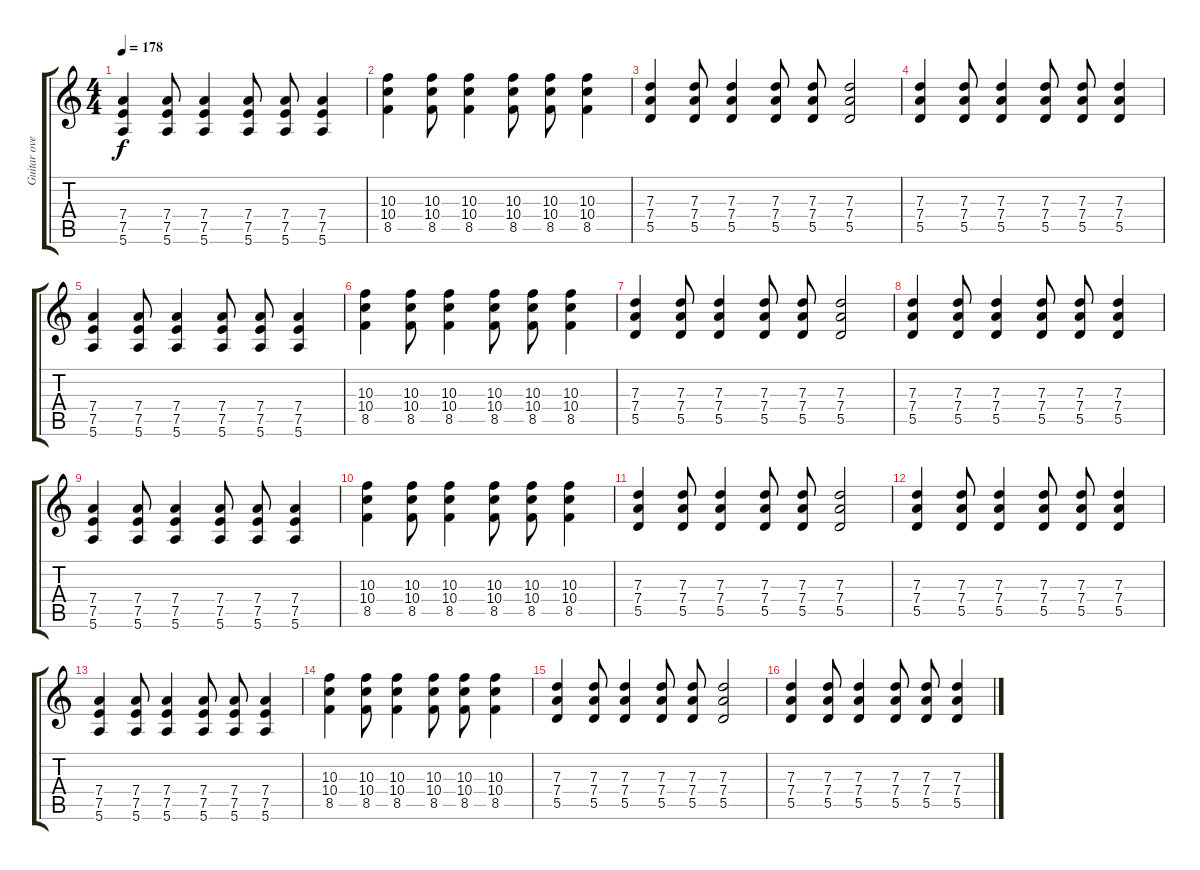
\track ("Guitar overdrive" "Guitar ove") {instrument overdrivenguitar}
\staff {score tabs}
\tuning (E4 B3 G3 D3 A2 E2) {hide}
\ts (4 4)
\tempo 178
\clef g2
\ks c
(7.4 7.5 5.6).4{dy f} (7.4 7.5 5.6).8 (7.4 7.5 5.6).4 (7.4 7.5 5.6).8 (7.4 7.5 5.6).8 (7.4 7.5 5.6).4 |
(10.3 10.4 8.5).4 (10.3 10.4 8.5).8 (10.3 10.4 8.5).4 (10.3 10.4 8.5).8 (10.3 10.4 8.5).8 (10.3 10.4 8.5).4 |
(7.3 7.4 5.5).4 (7.3 7.4 5.5).8 (7.3 7.4 5.5).4 (7.3 7.4 5.5).8 (7.3 7.4 5.5).8 (7.3 7.4 5.5).2 |
(7.3 7.4 5.5).4 (7.3 7.4 5.5).8 (7.3 7.4 5.5).4 (7.3 7.4 5.5).8 (7.3 7.4 5.5).8 (7.3 7.4 5.5).4 |
(7.4 7.5 5.6).4 (7.4 7.5 5.6).8 (7.4 7.5 5.6).4 (7.4 7.5 5.6).8 (7.4 7.5 5.6).8 (7.4 7.5 5.6).4 |
(10.3 10.4 8.5).4 (10.3 10.4 8.5).8 (10.3 10.4 8.5).4 (10.3 10.4 8.5).8 (10.3 10.4 8.5).8 (10.3 10.4 8.5).4 |
(7.3 7.4 5.5).4 (7.3 7.4 5.5).8 (7.3 7.4 5.5).4 (7.3 7.4 5.5).8 (7.3 7.4 5.5).8 (7.3 7.4 5.5).2 |
(7.3 7.4 5.5).4 (7.3 7.4 5.5).8 (7.3 7.4 5.5).4 (7.3 7.4 5.5).8 (7.3 7.4 5.5).8 (7.3 7.4 5.5).4 |
(7.4 7.5 5.6).4 (7.4 7.5 5.6).8 (7.4 7.5 5.6).4 (7.4 7.5 5.6).8 (7.4 7.5 5.6).8 (7.4 7.5 5.6).4 |
(10.3 10.4 8.5).4 (10.3 10.4 8.5).8 (10.3 10.4 8.5).4 (10.3 10.4 8.5).8 (10.3 10.4 8.5).8 (10.3 10.4 8.5).4 |
(7.3 7.4 5.5).4 (7.3 7.4 5.5).8 (7.3 7.4 5.5).4 (7.3 7.4 5.5).8 (7.3 7.4 5.5).8 (7.3 7.4 5.5).2 |
(7.3 7.4 5.5).4 (7.3 7.4 5.5).8 (7.3 7.4 5.5).4 (7.3 7.4 5.5).8 (7.3 7.4 5.5).8 (7.3 7.4 5.5).4 |
(7.4 7.5 5.6).4 (7.4 7.5 5.6).8 (7.4 7.5 5.6).4 (7.4 7.5 5.6).8 (7.4 7.5 5.6).8 (7.4 7.5 5.6).4 |
(10.3 10.4 8.5).4 (10.3 10.4 8.5).8 (10.3 10.4 8.5).4 (10.3 10.4 8.5).8 (10.3 10.4 8.5).8 (10.3 10.4 8.5).4 |
(7.3 7.4 5.5).4 (7.3 7.4 5.5).8 (7.3 7.4 5.5).4 (7.3 7.4 5.5).8 (7.3 7.4 5.5).8 (7.3 7.4 5.5).2 |
(7.3 7.4 5.5).4 (7.3 7.4 5.5).8 (7.3 7.4 5.5).4 (7.3 7.4 5.5).8 (7.3 7.4 5.5).8 (7.3 7.4 5.5).4
